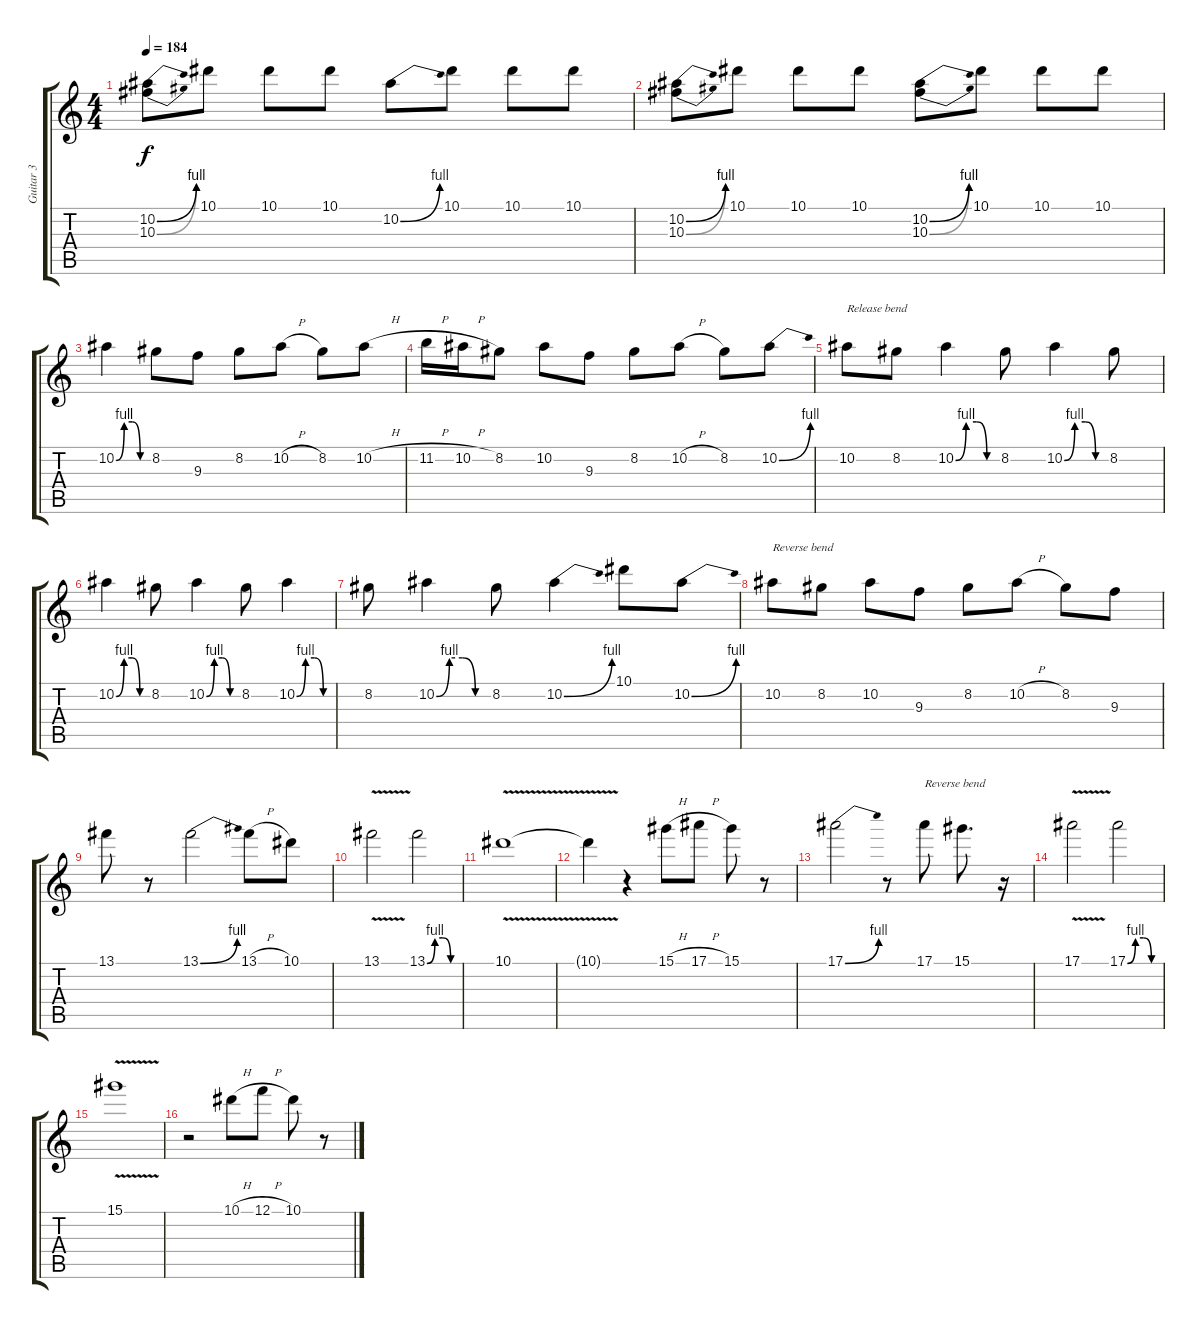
\track ("Guitar 3" "Guitar 3") {instrument overdrivenguitar}
\staff {score tabs}
\tuning (F4 C4 Ab3 Eb3 Bb2 F2) {hide}
\ts (4 4)
\tempo 184
\clef g2
\ks c
(10.2{be (bend 0 0 60 4)} 10.3{be (bend 0 0 60 4)}).8{dy f} 10.1.8 10.1.8 10.1.8 10.2{be (bend 0 0 60 4)}.8 10.1.8 10.1.8 10.1.8 |
(10.2{be (bend 0 0 60 4)} 10.3{be (bend 0 0 60 4)}).8 10.1.8 10.1.8 10.1.8 (10.2{be (bend 0 0 60 4)} 10.3{be (bend 0 0 60 4)}).8 10.1.8 10.1.8 10.1.8 |
10.2{be (custom 0 0 15 4 30 4 45 0 60 0)}.4 8.2.8 9.3.8 8.2.8 10.2{h}.8 8.2.8 10.2{h}.8 |
11.2{h}.16 10.2{h}.16 8.2.8 10.2.8 9.3.8 8.2.8 10.2{h}.8 8.2.8 10.2{be (bend 0 0 60 4)}.8 |
10.2.8{txt "Release bend"} 8.2.8 10.2{be (custom 0 0 15 4 30 4 45 0 60 0)}.4 8.2.8 10.2{be (custom 0 0 15 4 30 4 45 0 60 0)}.4 8.2.8 |
10.2{be (custom 0 0 15 4 30 4 45 0 60 0)}.4 8.2.8 10.2{be (custom 0 0 15 4 30 4 45 0 60 0)}.4 8.2.8 10.2{be (custom 0 0 15 4 30 4 45 0 60 0)}.4 |
8.2.8 10.2{be (custom 0 0 15 4 30 4 45 0 60 0)}.4 8.2.8 10.2{be (bend 0 0 60 4)}.4 10.1.8 10.2{be (bend 0 0 60 4)}.8 |
10.2.8{txt "Reverse bend"} 8.2.8 10.2.8 9.3.8 8.2.8 10.2{h}.8 8.2.8 9.3.8 |
13.1.8 r.8 13.1{be (bend 0 0 60 4)}.2 13.1{h}.8 10.1.8 |
13.1{v}.2 13.1{be (custom 0 0 15 4 30 4 45 0 60 0)}.2 |
10.1{v}.1 |
10.1{t}.4 r.4 15.1{h}.8 17.1{h}.8 15.1.8 r.8 |
17.1{be (bend 0 0 60 4)}.2 r.8 17.1.8{txt "Reverse bend"} 15.1.8{d} r.16 |
17.1{v}.2 17.1{be (custom 0 0 15 4 30 4 45 0 60 0)}.2 |
15.1{v}.1 |
r.2 10.1{h}.8 12.1{h}.8 10.1.8 r.8
